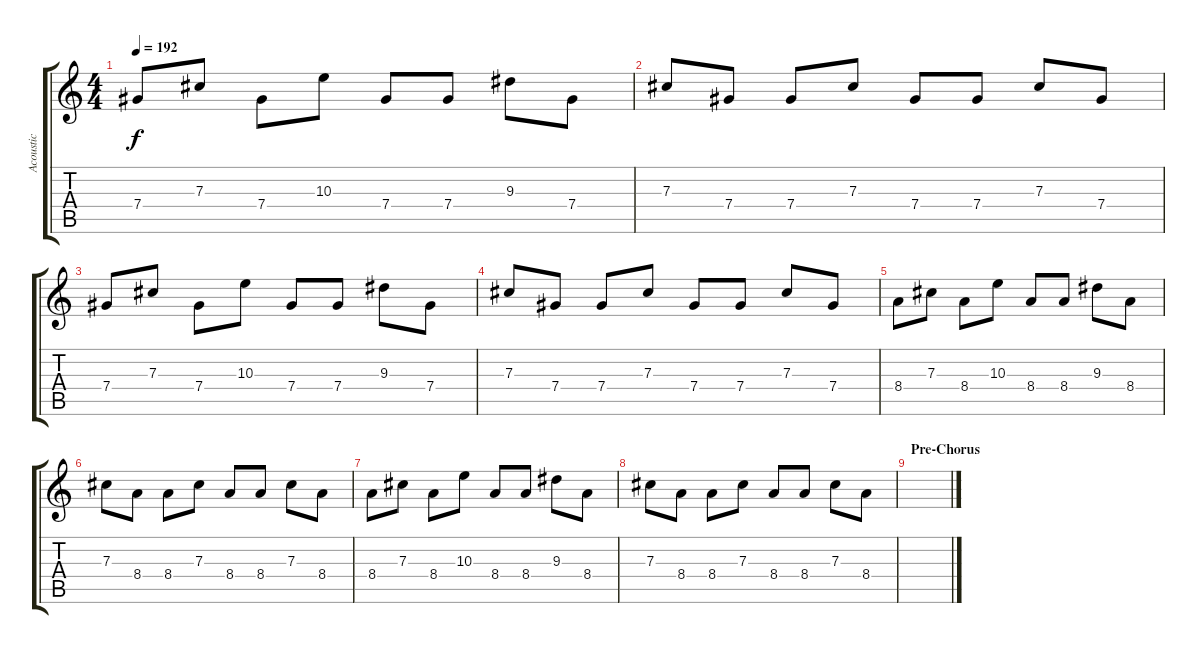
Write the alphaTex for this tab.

\track ("Acoustic" "Acoustic") {instrument electricguitarclean}
\staff {score tabs}
\tuning (Eb4 Bb3 Gb3 Db3 Ab2 Eb2) {hide}
\ts (4 4)
\tempo 192
\clef g2
\ks c
7.4.8{dy f} 7.3.8 7.4.8 10.3.8 7.4.8 7.4.8 9.3.8 7.4.8 |
7.3.8 7.4.8 7.4.8 7.3.8 7.4.8 7.4.8 7.3.8 7.4.8 |
7.4.8 7.3.8 7.4.8 10.3.8 7.4.8 7.4.8 9.3.8 7.4.8 |
7.3.8 7.4.8 7.4.8 7.3.8 7.4.8 7.4.8 7.3.8 7.4.8 |
8.4.8 7.3.8 8.4.8 10.3.8 8.4.8 8.4.8 9.3.8 8.4.8 |
7.3.8 8.4.8 8.4.8 7.3.8 8.4.8 8.4.8 7.3.8 8.4.8 |
8.4.8 7.3.8 8.4.8 10.3.8 8.4.8 8.4.8 9.3.8 8.4.8 |
7.3.8 8.4.8 8.4.8 7.3.8 8.4.8 8.4.8 7.3.8 8.4.8 |
\section ("" "Pre-Chorus")
